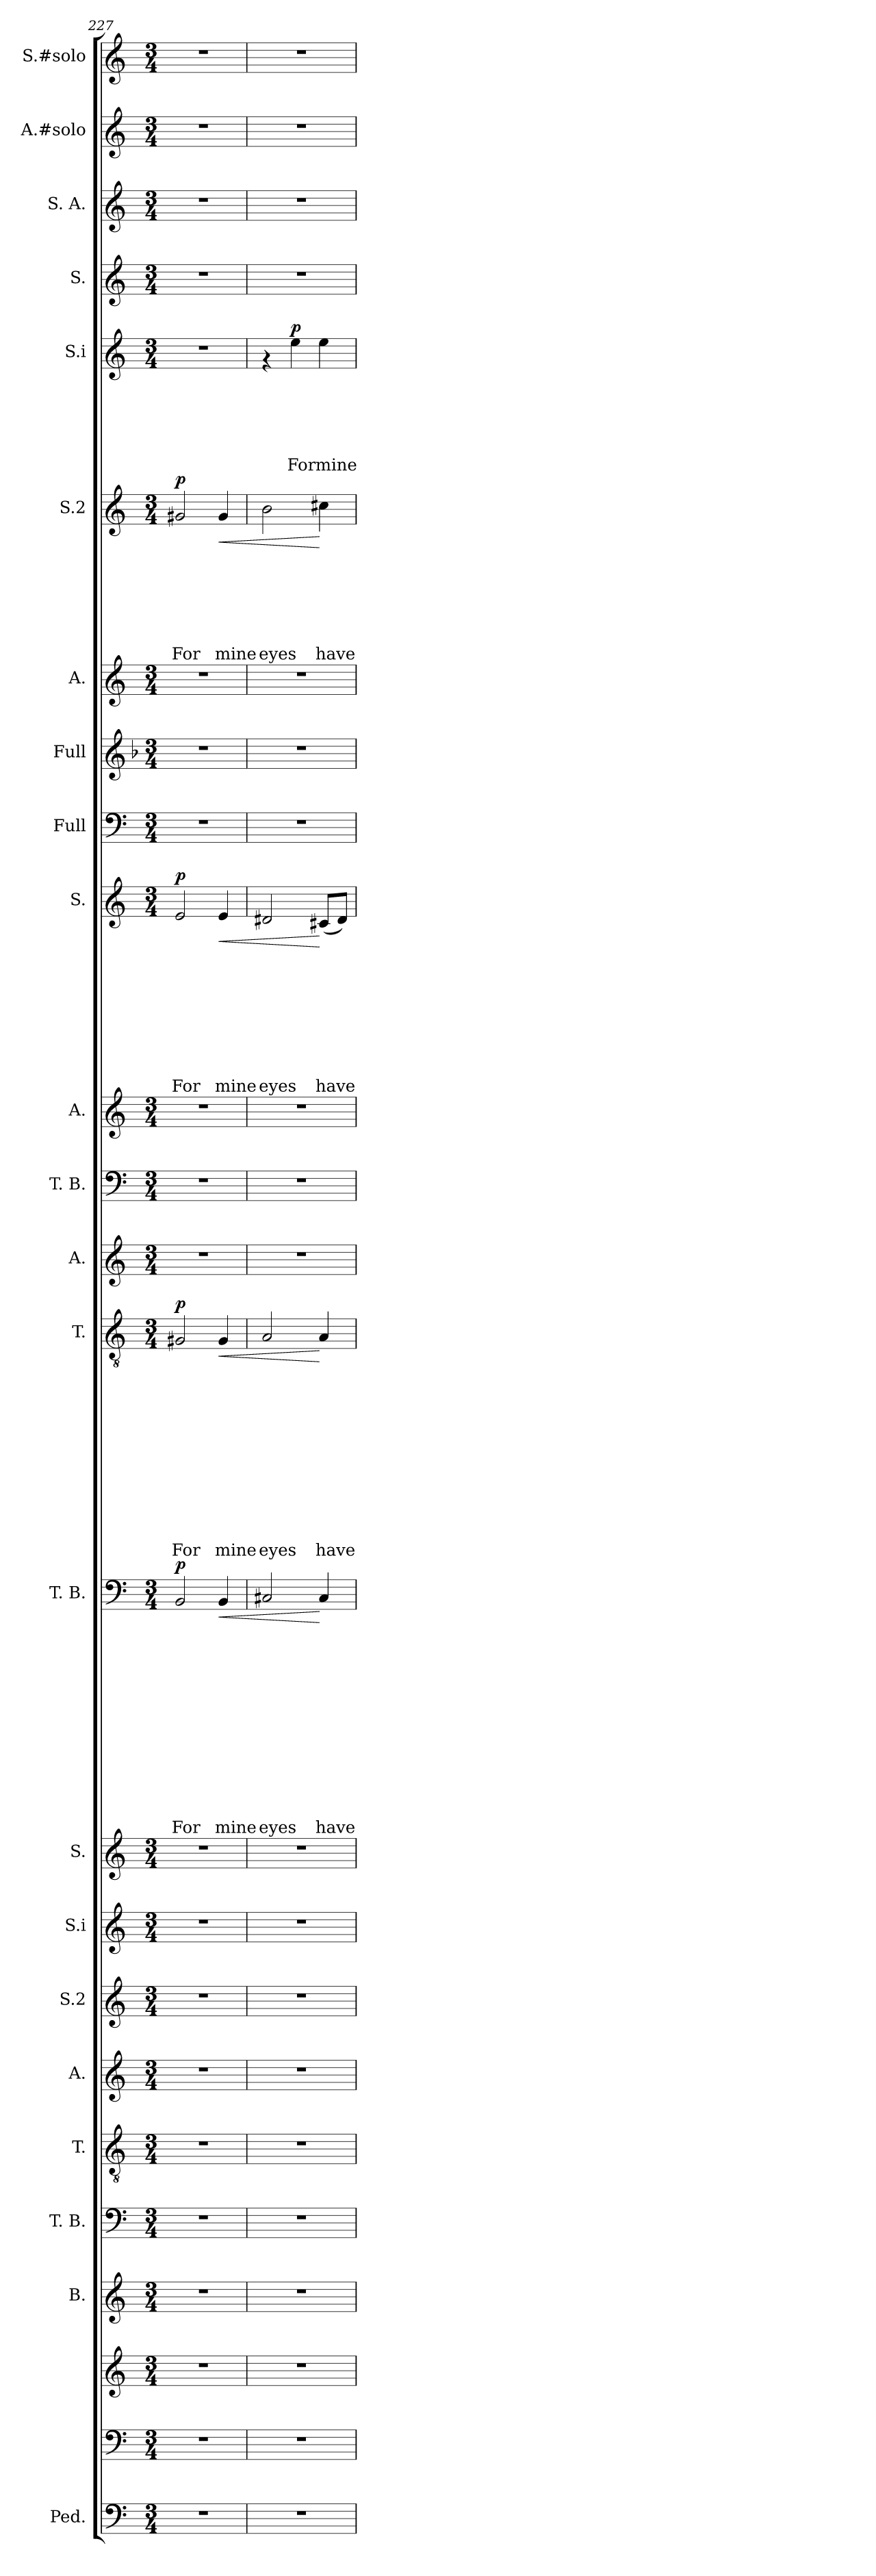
**kern	**kern	**kern	**kern	**kern	**kern	**kern	**kern	**kern	**kern	**kern	**text	**text	**text	**text	**text	**text	**text	**text	**text	**text	**text	**text	**text	**dynam	**kern	**text	**text	**text	**text	**text	**text	**text	**text	**text	**text	**text	**text	**dynam	**kern	**kern	**kern	**kern	**text	**text	**text	**text	**text	**text	**text	**text	**text	**dynam	**kern	**kern	**kern	**kern	**text	**text	**text	**text	**text	**text	**text	**dynam	**kern	**text	**text	**text	**text	**text	**text	**dynam	**kern	**kern	**kern	**kern
*part25	*part24	*part23	*part22	*part21	*part20	*part19	*part18	*part17	*part16	*part15	*part15	*part15	*part15	*part15	*part15	*part15	*part15	*part15	*part15	*part15	*part15	*part15	*part15	*part15	*part14	*part14	*part14	*part14	*part14	*part14	*part14	*part14	*part14	*part14	*part14	*part14	*part14	*part14	*part13	*part12	*part11	*part10	*part10	*part10	*part10	*part10	*part10	*part10	*part10	*part10	*part10	*part10	*part9	*part8	*part7	*part6	*part6	*part6	*part6	*part6	*part6	*part6	*part6	*part6	*part5	*part5	*part5	*part5	*part5	*part5	*part5	*part5	*part4	*part3	*part2	*part1
*staff25	*staff24	*staff23	*staff22	*staff21	*staff20	*staff19	*staff18	*staff17	*staff16	*staff15	*staff15	*staff15	*staff15	*staff15	*staff15	*staff15	*staff15	*staff15	*staff15	*staff15	*staff15	*staff15	*staff15	*staff15	*staff14	*staff14	*staff14	*staff14	*staff14	*staff14	*staff14	*staff14	*staff14	*staff14	*staff14	*staff14	*staff14	*staff14	*staff13	*staff12	*staff11	*staff10	*staff10	*staff10	*staff10	*staff10	*staff10	*staff10	*staff10	*staff10	*staff10	*staff10	*staff9	*staff8	*staff7	*staff6	*staff6	*staff6	*staff6	*staff6	*staff6	*staff6	*staff6	*staff6	*staff5	*staff5	*staff5	*staff5	*staff5	*staff5	*staff5	*staff5	*staff4	*staff3	*staff2	*staff1
*I"Ped.	*	*	*I"B.	*I"T. B.	*I"T.	*I"A.	*I"S.2	*I"S.i	*I"S.	*I"T. B.	*	*	*	*	*	*	*	*	*	*	*	*	*	*	*I"T.	*	*	*	*	*	*	*	*	*	*	*	*	*	*I"A.	*I"T. B.	*I"A.	*I"S.	*	*	*	*	*	*	*	*	*	*	*I"Full	*I"Full	*I"A.	*I"S.2	*	*	*	*	*	*	*	*	*I"S.i	*	*	*	*	*	*	*	*I"S.	*I"S. A.	*I"A.#solo	*I"S.#solo
*I'Ped.	*	*	*	*I'T. B.	*I'T.	*I'A.	*I'S.2	*I'S.i	*I'S.	*I'T. B.	*	*	*	*	*	*	*	*	*	*	*	*	*	*	*I'T.	*	*	*	*	*	*	*	*	*	*	*	*	*	*	*I'T. B.	*I'A.	*I'S.	*	*	*	*	*	*	*	*	*	*	*	*	*I'A.	*I'S.2	*	*	*	*	*	*	*	*	*I'S.i	*	*	*	*	*	*	*	*I'S.	*I'S. A.	*I'A.#solo	*I'S.#solo
!!LO:PB:g=z
*clefF4	*clefF4	*clefG2	*clefG2	*clefF4	*clefGv2	*clefG2	*clefG2	*clefG2	*clefG2	*clefF4	*	*	*	*	*	*	*	*	*	*	*	*	*	*	*clefGv2	*	*	*	*	*	*	*	*	*	*	*	*	*	*clefG2	*clefF4	*clefG2	*clefG2	*	*	*	*	*	*	*	*	*	*	*clefF4	*clefG2	*clefG2	*clefG2	*	*	*	*	*	*	*	*	*clefG2	*	*	*	*	*	*	*	*clefG2	*clefG2	*clefG2	*clefG2
*	*	*	*	*	*	*	*	*	*	*	*	*	*	*	*	*	*	*	*	*	*	*	*	*	*	*	*	*	*	*	*	*	*	*	*	*	*	*	*	*	*	*	*	*	*	*	*	*	*	*	*	*	*	*ITrd3c5	*	*	*	*	*	*	*	*	*	*	*	*	*	*	*	*	*	*	*	*	*	*
*k[]	*k[]	*k[]	*k[]	*k[]	*k[]	*k[]	*k[]	*k[]	*k[]	*k[]	*	*	*	*	*	*	*	*	*	*	*	*	*	*	*k[]	*	*	*	*	*	*	*	*	*	*	*	*	*	*k[]	*k[]	*k[]	*k[]	*	*	*	*	*	*	*	*	*	*	*k[]	*k[]	*k[]	*k[]	*	*	*	*	*	*	*	*	*k[]	*	*	*	*	*	*	*	*k[]	*k[]	*k[]	*k[]
*C:	*C:	*C:	*C:	*C:	*C:	*C:	*C:	*C:	*C:	*C:	*	*	*	*	*	*	*	*	*	*	*	*	*	*	*C:	*	*	*	*	*	*	*	*	*	*	*	*	*	*C:	*C:	*C:	*C:	*	*	*	*	*	*	*	*	*	*	*C:	*C:	*C:	*C:	*	*	*	*	*	*	*	*	*C:	*	*	*	*	*	*	*	*C:	*C:	*C:	*C:
*M3/4	*M3/4	*M3/4	*M3/4	*M3/4	*M3/4	*M3/4	*M3/4	*M3/4	*M3/4	*M3/4	*	*	*	*	*	*	*	*	*	*	*	*	*	*	*M3/4	*	*	*	*	*	*	*	*	*	*	*	*	*	*M3/4	*M3/4	*M3/4	*M3/4	*	*	*	*	*	*	*	*	*	*	*M3/4	*M3/4	*M3/4	*M3/4	*	*	*	*	*	*	*	*	*M3/4	*	*	*	*	*	*	*	*M3/4	*M3/4	*M3/4	*M3/4
=227	=227	=227	=227	=227	=227	=227	=227	=227	=227	=227	=227	=227	=227	=227	=227	=227	=227	=227	=227	=227	=227	=227	=227	=227	=227	=227	=227	=227	=227	=227	=227	=227	=227	=227	=227	=227	=227	=227	=227	=227	=227	=227	=227	=227	=227	=227	=227	=227	=227	=227	=227	=227	=227	=227	=227	=227	=227	=227	=227	=227	=227	=227	=227	=227	=227	=227	=227	=227	=227	=227	=227	=227	=227	=227	=227	=227
!	!	!	!	!	!	!	!	!	!	!	!	!	!	!	!	!	!	!	!	!	!	!	!LO:LY:b	!LO:DY:a	!	!	!	!	!	!	!	!	!	!	!	!	!LO:LY:b	!LO:DY:a	!	!	!	!	!	!	!	!	!	!	!	!	!LO:LY:b	!LO:DY:a	!	!	!	!	!	!	!	!	!	!	!LO:LY:b	!LO:DY:a	!	!	!	!	!	!	!	!	!	!	!	!
2.r	2.r	2.r	2.r	2.r	2.r	2.r	2.r	2.r	2.r	2BB/	.	.	.	.	.	.	.	.	.	.	.	.	For	p	2G#X/	.	.	.	.	.	.	.	.	.	.	.	For	p	2.r	2.r	2.r	2e/	.	.	.	.	.	.	.	.	For	p	2.r	2.r	2.r	2g#X/	.	.	.	.	.	.	For	p	2.r	.	.	.	.	.	.	.	2.r	2.r	2.r	2.r
!	!	!	!	!	!	!	!	!	!	!	!	!	!	!	!	!	!	!	!	!	!	!	!LO:LY:b	!LO:HP:b	!	!	!	!	!	!	!	!	!	!	!	!	!LO:LY:b	!LO:HP:b	!	!	!	!	!	!	!	!	!	!	!	!	!LO:LY:b	!LO:HP:b	!	!	!	!	!	!	!	!	!	!	!LO:LY:b	!LO:HP:b	!	!	!	!	!	!	!	!	!	!	!	!
.	.	.	.	.	.	.	.	.	.	4BB/	.	.	.	.	.	.	.	.	.	.	.	.	mine	<	4G#/	.	.	.	.	.	.	.	.	.	.	.	mine	<	.	.	.	4e/	.	.	.	.	.	.	.	.	mine	<	.	.	.	4g#/	.	.	.	.	.	.	mine	<	.	.	.	.	.	.	.	.	.	.	.	.
=228	=228	=228	=228	=228	=228	=228	=228	=228	=228	=228	=228	=228	=228	=228	=228	=228	=228	=228	=228	=228	=228	=228	=228	=228	=228	=228	=228	=228	=228	=228	=228	=228	=228	=228	=228	=228	=228	=228	=228	=228	=228	=228	=228	=228	=228	=228	=228	=228	=228	=228	=228	=228	=228	=228	=228	=228	=228	=228	=228	=228	=228	=228	=228	=228	=228	=228	=228	=228	=228	=228	=228	=228	=228	=228	=228	=228
!	!	!	!	!	!	!	!	!	!	!	!	!	!	!	!	!	!	!	!	!	!	!	!LO:LY:b	!	!	!	!	!	!	!	!	!	!	!	!	!	!LO:LY:b	!	!	!	!	!	!	!	!	!	!	!	!	!	!LO:LY:b	!	!	!	!	!	!	!	!	!	!	!	!LO:LY:b	!	!	!	!	!	!	!	!	!	!	!	!	!
2.r	2.r	2.r	2.r	2.r	2.r	2.r	2.r	2.r	2.r	2C#X/	.	.	.	.	.	.	.	.	.	.	.	.	eyes	.	2A/	.	.	.	.	.	.	.	.	.	.	.	eyes	.	2.r	2.r	2.r	2d#X/	.	.	.	.	.	.	.	.	eyes	.	2.r	2.r	2.r	2b\	.	.	.	.	.	.	eyes	.	4rf	.	.	.	.	.	.	.	2.r	2.r	2.r	2.r
!	!	!	!	!	!	!	!	!	!	!	!	!	!	!	!	!	!	!	!	!	!	!	!	!	!	!	!	!	!	!	!	!	!	!	!	!	!	!	!	!	!	!	!	!	!	!	!	!	!	!	!	!	!	!	!	!	!	!	!	!	!	!	!	!	!	!	!	!	!	!	!LO:LY:b	!LO:DY:a	!	!	!	!
.	.	.	.	.	.	.	.	.	.	.	.	.	.	.	.	.	.	.	.	.	.	.	.	.	.	.	.	.	.	.	.	.	.	.	.	.	.	.	.	.	.	.	.	.	.	.	.	.	.	.	.	.	.	.	.	.	.	.	.	.	.	.	.	.	4ee\	.	.	.	.	.	For	p	.	.	.	.
!	!	!	!	!	!	!	!	!	!	!	!	!	!	!	!	!	!	!	!	!	!	!	!LO:LY:b	!	!	!	!	!	!	!	!	!	!	!	!	!	!LO:LY:b	!	!	!	!	!	!	!	!	!	!	!	!	!	!LO:LY:b	!	!	!	!	!	!	!	!	!	!	!	!LO:LY:b	!	!	!	!	!	!	!	!LO:LY:b	!	!	!	!	!
.	.	.	.	.	.	.	.	.	.	4C#/	.	.	.	.	.	.	.	.	.	.	.	.	have	[	4A/	.	.	.	.	.	.	.	.	.	.	.	have	[	.	.	.	(<8c#X/L	.	.	.	.	.	.	.	.	have	[	.	.	.	4cc#X\	.	.	.	.	.	.	have	[	4ee\	.	.	.	.	.	mine	.	.	.	.	.
.	.	.	.	.	.	.	.	.	.	.	.	.	.	.	.	.	.	.	.	.	.	.	.	.	.	.	.	.	.	.	.	.	.	.	.	.	.	.	.	.	.	8d#/J)	.	.	.	.	.	.	.	.	.	.	.	.	.	.	.	.	.	.	.	.	.	.	.	.	.	.	.	.	.	.	.	.	.	.
=	=	=	=	=	=	=	=	=	=	=	=	=	=	=	=	=	=	=	=	=	=	=	=	=	=	=	=	=	=	=	=	=	=	=	=	=	=	=	=	=	=	=	=	=	=	=	=	=	=	=	=	=	=	=	=	=	=	=	=	=	=	=	=	=	=	=	=	=	=	=	=	=	=	=	=	=
*-	*-	*-	*-	*-	*-	*-	*-	*-	*-	*-	*-	*-	*-	*-	*-	*-	*-	*-	*-	*-	*-	*-	*-	*-	*-	*-	*-	*-	*-	*-	*-	*-	*-	*-	*-	*-	*-	*-	*-	*-	*-	*-	*-	*-	*-	*-	*-	*-	*-	*-	*-	*-	*-	*-	*-	*-	*-	*-	*-	*-	*-	*-	*-	*-	*-	*-	*-	*-	*-	*-	*-	*-	*-	*-	*-	*-
